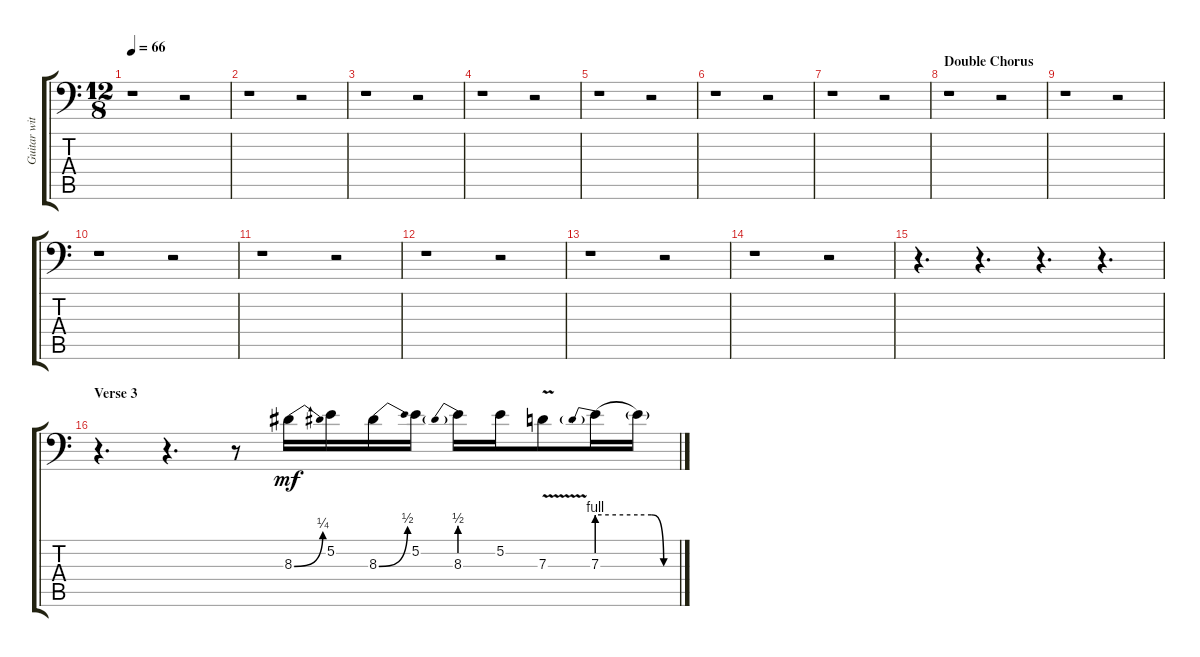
\track ("Guitar with Leslie Effect" "Guitar wit") {instrument guitarharmonics}
\staff {score tabs}
\tuning (E3 B2 G2 D2 A1 E1) {hide}
\ts (12 8)
\tempo 66
\clef f4
\ks c
r.1{dy mf} r.2 |
r.1 r.2 |
r.1 r.2 |
r.1 r.2 |
r.1 r.2 |
r.1 r.2 |
r.1 r.2 |
\section ("" "Double Chorus")
r.1 r.2 |
r.1 r.2 |
r.1 r.2 |
r.1 r.2 |
r.1 r.2 |
r.1 r.2 |
r.1 r.2 |
r.4{d} r.4{d} r.4{d} r.4{d} |
\section ("" "Verse 3")
r.4{d} r.4{d} r.8 8.3{be (bend 0 0 60 1)}.16 5.2.16 8.3{be (bend 0 0 60 2)}.16 5.2.16 8.3{be (prebend 0 2 60 2)}.16 5.2.16 7.3{v}.8 7.3{be (prebend 0 4 60 4)}.16 7.3{be (custom 0 4 20 4 40 0 60 0) t}.16
